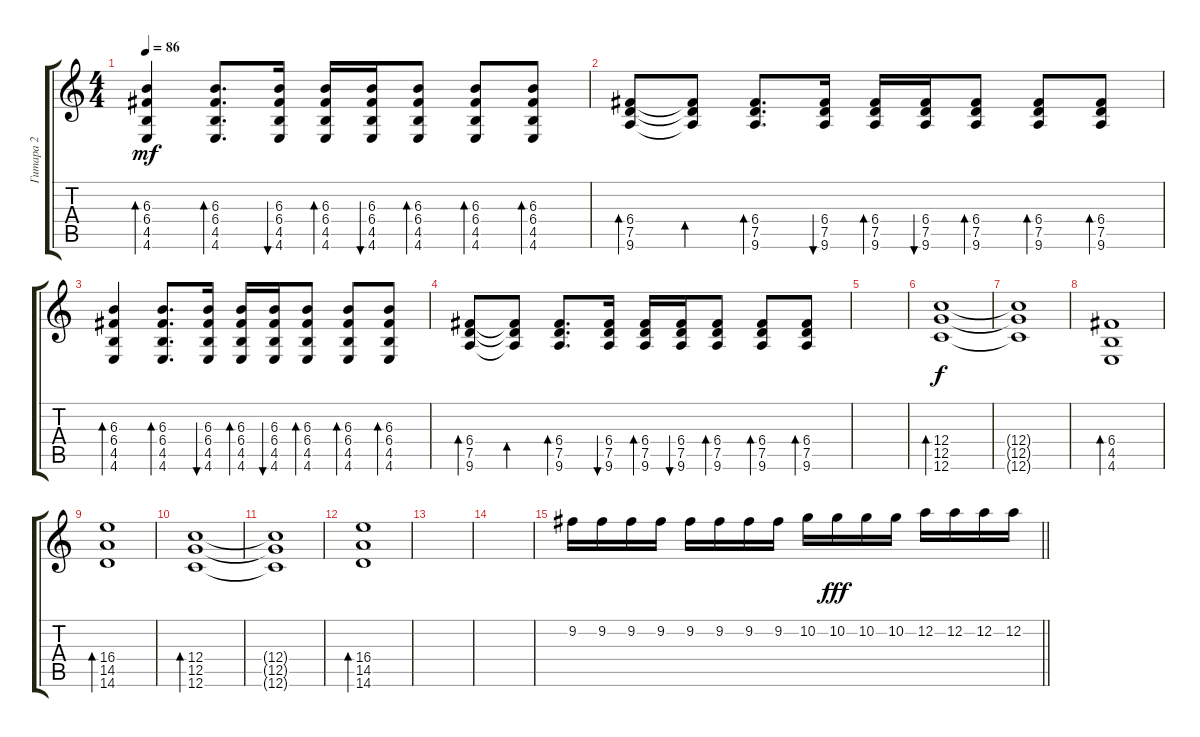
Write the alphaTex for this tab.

\track ("Гитара 2" "Гитара 2") {instrument acousticguitarsteel}
\staff {score tabs}
\tuning (D4 A3 F3 C3 G2 C2) {hide}
\ts (4 4)
\tempo 86
\clef g2
\ks c
(6.3 6.4 4.5 4.6).4{bd 60 dy mf} (6.3 6.4 4.5 4.6).8{d bd 60} (6.3 6.4 4.5 4.6).16{bu 60} (6.3 6.4 4.5 4.6).16{bd 60} (6.3 6.4 4.5 4.6).16{bu 60} (6.3 6.4 4.5 4.6).8{bd 60} (6.3 6.4 4.5 4.6).8{bd 60} (6.3 6.4 4.5 4.6).8{bd 60} |
(6.4 7.5 9.6).8{bd 60} (6.4{t} 7.5{t} 9.6{t}).8{bd 60} (6.4 7.5 9.6).8{d bd 60} (6.4 7.5 9.6).16{bu 60} (6.4 7.5 9.6).16{bd 60} (6.4 7.5 9.6).16{bu 60} (6.4 7.5 9.6).8{bd 60} (6.4 7.5 9.6).8{bd 60} (6.4 7.5 9.6).8{bd 60} |
(6.3 6.4 4.5 4.6).4{bd 60} (6.3 6.4 4.5 4.6).8{d bd 60} (6.3 6.4 4.5 4.6).16{bu 60} (6.3 6.4 4.5 4.6).16{bd 60} (6.3 6.4 4.5 4.6).16{bu 60} (6.3 6.4 4.5 4.6).8{bd 60} (6.3 6.4 4.5 4.6).8{bd 60} (6.3 6.4 4.5 4.6).8{bd 60} |
(6.4 7.5 9.6).8{bd 60} (6.4{t} 7.5{t} 9.6{t}).8{bd 60} (6.4 7.5 9.6).8{d bd 60} (6.4 7.5 9.6).16{bu 60} (6.4 7.5 9.6).16{bd 60} (6.4 7.5 9.6).16{bu 60} (6.4 7.5 9.6).8{bd 60} (6.4 7.5 9.6).8{bd 60} (6.4 7.5 9.6).8{bd 60} |
|
(12.4 12.5 12.6).1{bd 60 dy f} |
(12.4{t} 12.5{t} 12.6{t}).1 |
(6.4 4.5 4.6).1{bd 60} |
(16.4 14.5 14.6).1{bd 60} |
(12.4 12.5 12.6).1{bd 60} |
(12.4{t} 12.5{t} 12.6{t}).1 |
(16.4 14.5 14.6).1{bd 60} |
|
|
\barLineRight lightlight
9.2.16{volume 12 instrument distortionguitar} 9.2.16 9.2.16 9.2.16 9.2.16 9.2.16 9.2.16 9.2.16 10.2.16 10.2.16{dy fff} 10.2.16 10.2.16 12.2.16 12.2.16 12.2.16 12.2.16
